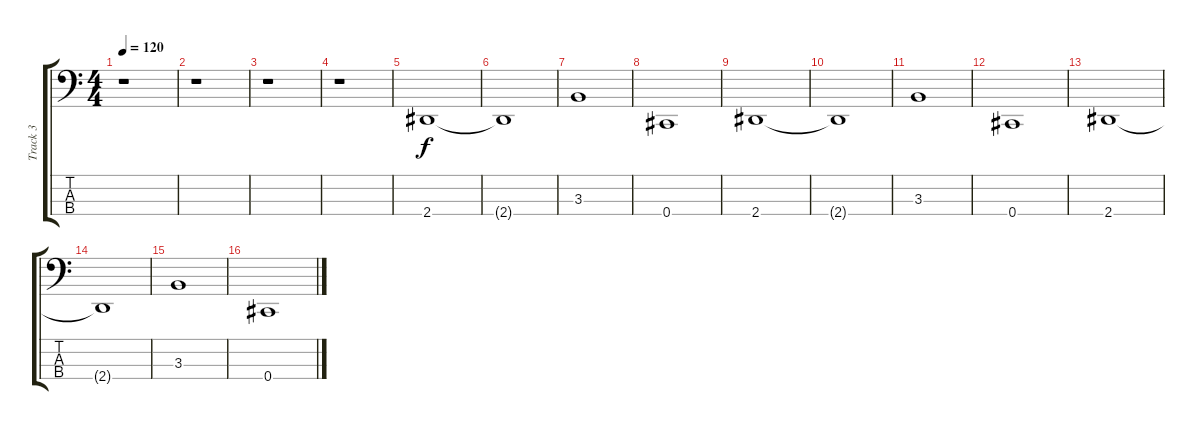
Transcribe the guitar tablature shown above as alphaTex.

\track ("Track 3" "Track 3") {instrument electricbassfinger}
\staff {score tabs}
\tuning (Gb2 Db2 Ab1 Db1) {hide}
\ts (4 4)
\tempo 120
\clef f4
\ks c
r.1{dy f instrument electricbassfinger} |
r.1 |
r.1 |
r.1 |
2.4.1 |
2.4{t}.1 |
3.3.1 |
0.4.1 |
2.4.1 |
2.4{t}.1 |
3.3.1 |
0.4.1 |
2.4.1 |
2.4{t}.1 |
3.3.1 |
0.4.1
